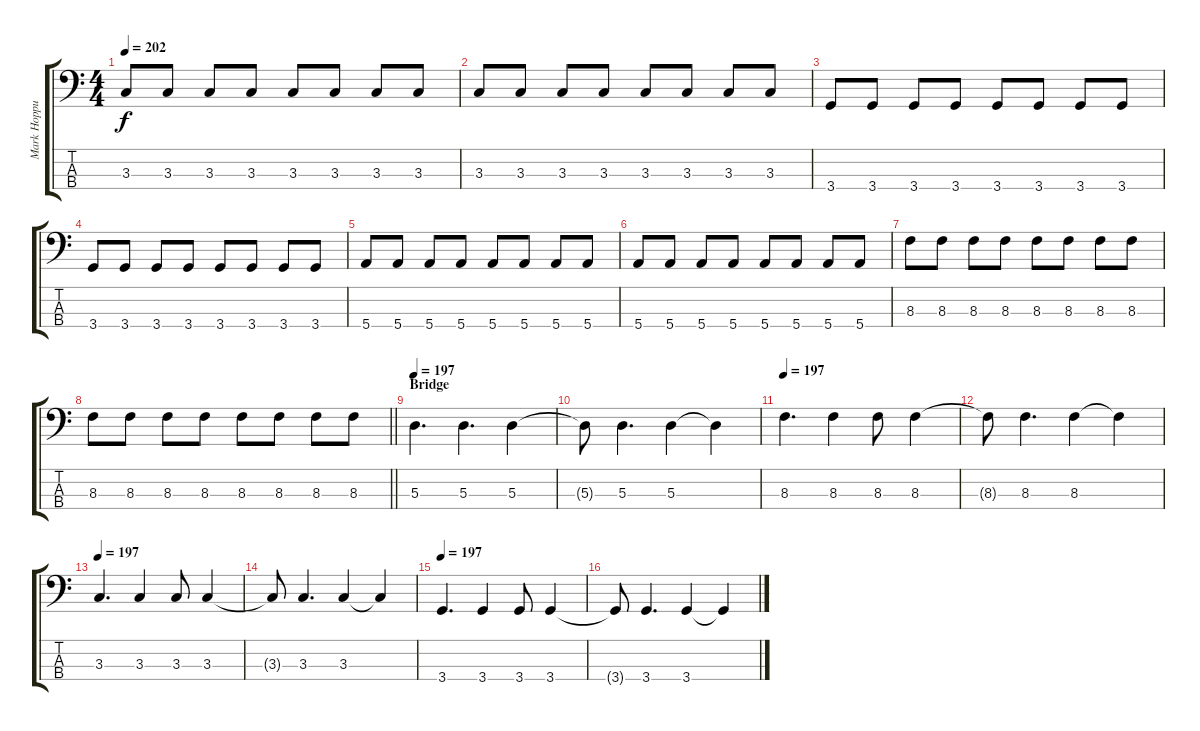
\track ("Mark Hoppus - Bass" "Mark Hoppu") {instrument electricbasspick}
\staff {score tabs}
\tuning (G2 D2 A1 E1) {hide}
\ts (4 4)
\tempo 202
\clef f4
\ks c
3.3.8{dy f} 3.3.8 3.3.8 3.3.8 3.3.8 3.3.8 3.3.8 3.3.8 |
3.3.8 3.3.8 3.3.8 3.3.8 3.3.8 3.3.8 3.3.8 3.3.8 |
3.4.8 3.4.8 3.4.8 3.4.8 3.4.8 3.4.8 3.4.8 3.4.8 |
3.4.8 3.4.8 3.4.8 3.4.8 3.4.8 3.4.8 3.4.8 3.4.8 |
5.4.8 5.4.8 5.4.8 5.4.8 5.4.8 5.4.8 5.4.8 5.4.8 |
5.4.8 5.4.8 5.4.8 5.4.8 5.4.8 5.4.8 5.4.8 5.4.8 |
8.3.8 8.3.8 8.3.8 8.3.8 8.3.8 8.3.8 8.3.8 8.3.8 |
\barLineRight lightlight
8.3.8 8.3.8 8.3.8 8.3.8 8.3.8 8.3.8 8.3.8 8.3.8 |
\section ("" "Bridge")
\tempo 197
5.3.4{d} 5.3.4{d} 5.3.4 |
5.3{t}.8 5.3.4{d} 5.3.4 5.3{t}.4 |
\tempo 197
8.3.4{d} 8.3.4 8.3.8 8.3.4 |
8.3{t}.8 8.3.4{d} 8.3.4 8.3{t}.4 |
\tempo 197
3.3.4{d} 3.3.4 3.3.8 3.3.4 |
3.3{t}.8 3.3.4{d} 3.3.4 3.3{t}.4 |
\tempo 197
3.4.4{d} 3.4.4 3.4.8 3.4.4 |
3.4{t}.8 3.4.4{d} 3.4.4 3.4{t}.4
